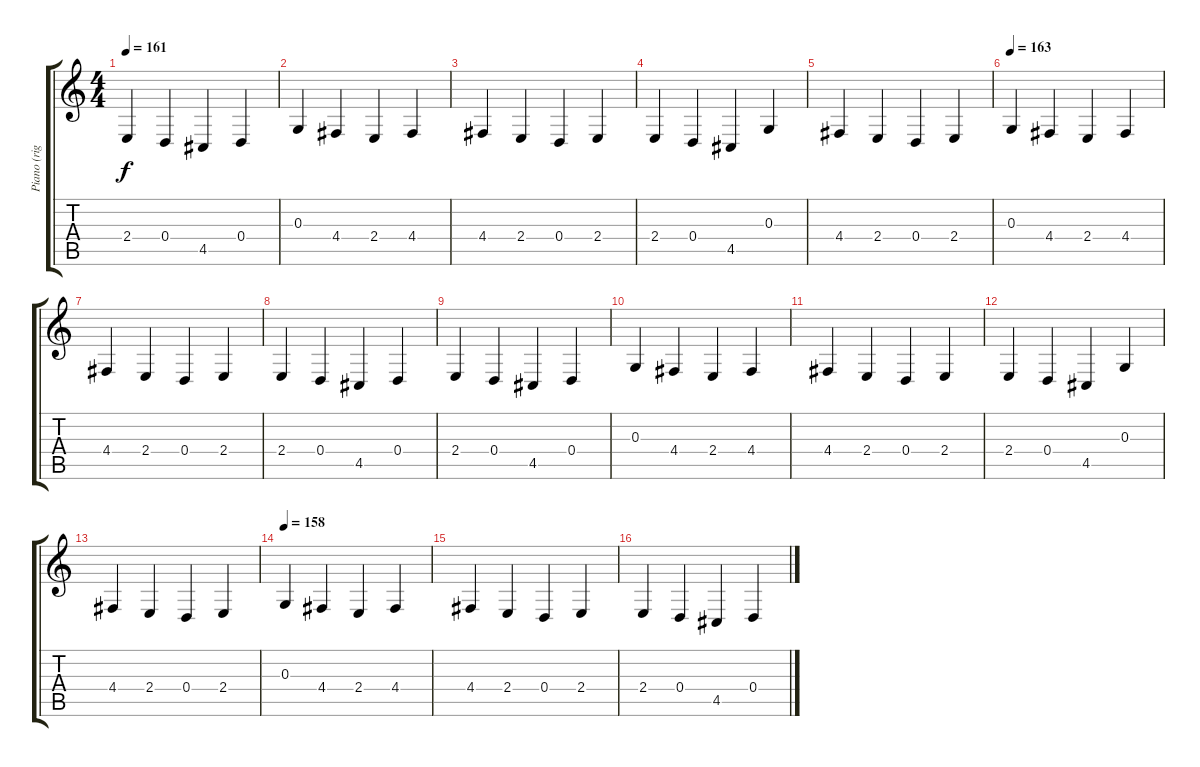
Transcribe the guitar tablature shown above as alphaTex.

\track ("Piano (right)" "Piano (rig") {instrument electricgrandpiano}
\staff {score tabs}
\tuning (E4 B3 G3 D3 A2 E2) {hide}
\ts (4 4)
\tempo 161
\clef g2
\ks c
2.4.4{dy f} 0.4.4 4.5.4 0.4.4 |
0.3.4 4.4.4 2.4.4 4.4.4 |
4.4.4 2.4.4 0.4.4 2.4.4 |
2.4.4 0.4.4 4.5.4 0.3.4 |
4.4.4 2.4.4 0.4.4 2.4.4 |
\tempo 163
0.3.4 4.4.4 2.4.4 4.4.4 |
4.4.4 2.4.4 0.4.4 2.4.4 |
2.4.4 0.4.4 4.5.4 0.4.4 |
2.4.4 0.4.4 4.5.4 0.4.4 |
0.3.4 4.4.4 2.4.4 4.4.4 |
4.4.4 2.4.4 0.4.4 2.4.4 |
2.4.4 0.4.4 4.5.4 0.3.4 |
4.4.4 2.4.4 0.4.4 2.4.4 |
\tempo 158
0.3.4 4.4.4 2.4.4 4.4.4 |
4.4.4 2.4.4 0.4.4 2.4.4 |
2.4.4 0.4.4 4.5.4 0.4.4
